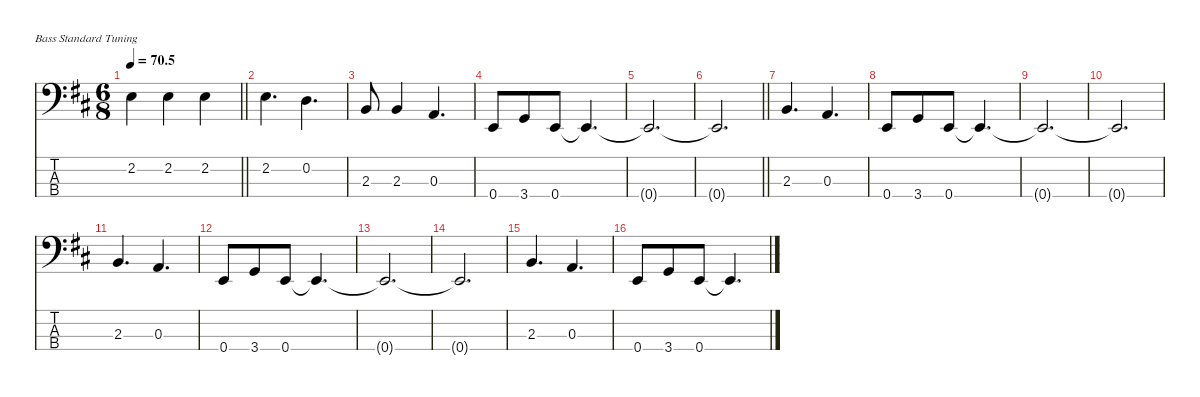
\defaultSystemsLayout 4
\hideDynamics
\bracketExtendMode nobrackets
\singleTrackTrackNamePolicy hidden
\multiTrackTrackNamePolicy hidden
\firstSystemTrackNameMode fullname
\firstSystemTrackNameOrientation horizontal
\otherSystemsTrackNameOrientation horizontal
\track ("Bass" "bass") {defaultSystemsLayout 8 instrument electricbassfinger}
\staff {score tabs}
\tuning (G2 D2 A1 E1)
\ts (6 8)
\tempo
70.5
\accidentals auto
\clef f4
\ottava regular
\simile none
\barLineRight lightlight
\ks bminor
2.2{acc forcenatural}.4{dy ff beam Down} 2.2{acc forcenatural}.4{beam Down} 2.2{acc forcenatural}.4{beam Down} |
2.2{acc forcenatural}.4{d beam Down} 0.2{acc forcenatural}.4{d beam Down} |
2.3{acc forcenatural}.8{beam Up} 2.3{acc forcenatural}.4{beam Up} 0.3{acc forcenatural}.4{d beam Up} |
0.4{acc forcenatural}.8{beam Up} 3.4{acc forcenatural}.8{beam Up} 0.4{acc forcenatural}.8{beam Up} 0.4{t acc forcenatural}.4{d beam Up} |
0.4{t acc forcenatural}.2{d beam Up} |
\barLineRight lightlight
0.4{t acc forcenatural}.2{d beam Up} |
2.3{acc forcenatural}.4{d beam Up} 0.3{acc forcenatural}.4{d beam Up} |
0.4{acc forcenatural}.8{beam Up} 3.4{acc forcenatural}.8{beam Up} 0.4{acc forcenatural}.8{beam Up} 0.4{t acc forcenatural}.4{d beam Up} |
0.4{t acc forcenatural}.2{d beam Up} |
0.4{t acc forcenatural}.2{d beam Up} |
2.3{acc forcenatural}.4{d beam Up} 0.3{acc forcenatural}.4{d beam Up} |
0.4{acc forcenatural}.8{beam Up} 3.4{acc forcenatural}.8{beam Up} 0.4{acc forcenatural}.8{beam Up} 0.4{t acc forcenatural}.4{d beam Up} |
0.4{t acc forcenatural}.2{d beam Up} |
0.4{t acc forcenatural}.2{d beam Up} |
2.3{acc forcenatural}.4{d beam Up} 0.3{acc forcenatural}.4{d beam Up} |
0.4{acc forcenatural}.8{beam Up} 3.4{acc forcenatural}.8{beam Up} 0.4{acc forcenatural}.8{beam Up} 0.4{t acc forcenatural}.4{d beam Up}
